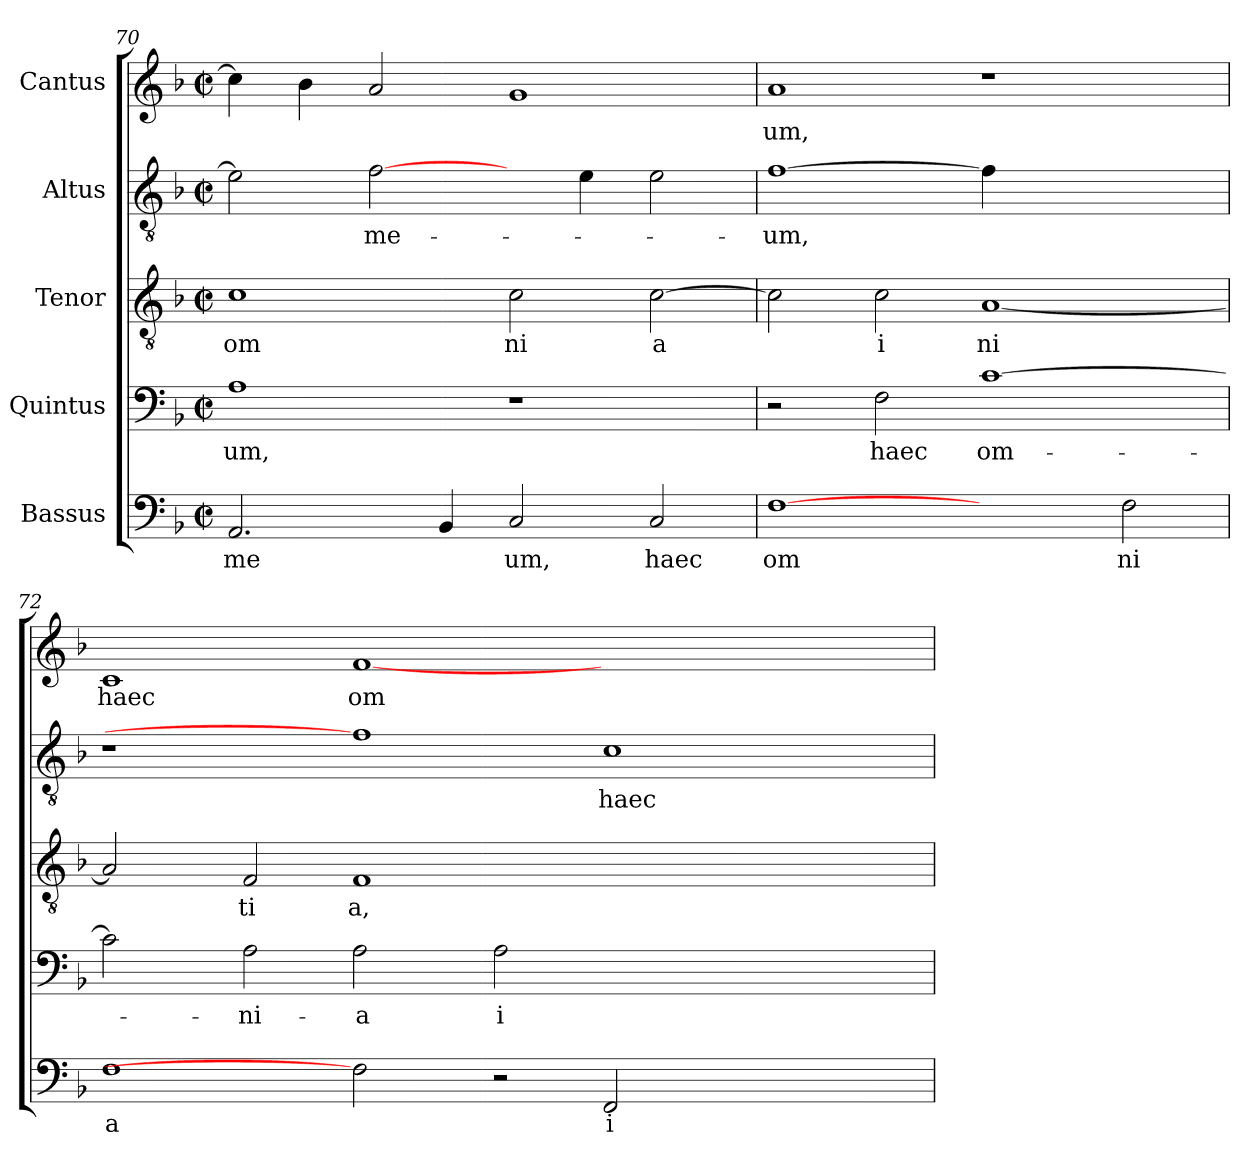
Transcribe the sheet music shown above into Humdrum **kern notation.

**kern	**text	**kern	**text	**kern	**text	**kern	**text	**kern	**text
*part5	*part5	*part4	*part4	*part3	*part3	*part2	*part2	*part1	*part1
*staff5	*staff5	*staff4	*staff4	*staff3	*staff3	*staff2	*staff2	*staff1	*staff1
*I"Bassus	*	*I"Quintus	*	*I"Tenor	*	*I"Altus	*	*I"Cantus	*
*clefF4	*	*clefF4	*	*clefGv2	*	*clefGv2	*	*clefG2	*
*k[b-]	*	*k[b-]	*	*k[b-]	*	*k[b-]	*	*k[b-]	*
*F:	*	*F:	*	*F:	*	*F:	*	*F:	*
*M2/2	*	*M2/2	*	*M2/2	*	*M2/2	*	*M2/2	*
*met(c|)	*	*met(c|)	*	*met(c|)	*	*met(c|)	*	*met(c|)	*
=70	=70	=70	=70	=70	=70	=70	=70	=70	=70
!	!LO:LY:b	!	!LO:LY:b:cj	!	!LO:LY:b:cj	!	!	!	!
2.AA/	me	1A	-um,	1c	om	2e\]	.	4cc\]	.
.	.	.	.	.	.	.	.	4b-\	.
!	!	!	!	!	!	!	!LO:LY:b	!	!
.	.	.	.	.	.	[2f\	me-	2a/	.
4BB-/	.	.	.	.	.	.	.	.	.
!	!LO:LY:b:cj	!	!	!	!LO:LY:b:cj	!	!	!	!
2C/	um,	1r	.	2c\	ni	4ryy	.	1g	.
.	.	.	.	.	.	4e\	.	.	.
!	!LO:LY:b:cj	!	!	!	!LO:LY:b:cj	!	!	!	!
2C/	haec	.	.	[>2c\	a	2e\	.	.	.
=71	=71	=71	=71	=71	=71	=71	=71	=71	=71
!	!LO:LY:b:cj	!	!	!	!	!	!LO:LY:b:cj	!	!LO:LY:b:cj
[1F	om	2r	.	2c\]	.	[1f	-um,	1a	um,
!	!	!	!LO:LY:b:cj	!	!LO:LY:b:cj	!	!	!	!
.	.	2F\	haec	2c\	i	.	.	.	.
!	!	!	!LO:LY:b:cj	!	!LO:LY:b:cj	!	!	!	!
2ryy	.	[>1c	om-	[>1A	ni	4f\]	.	1r	.
.	.	.	.	.	.	2.ryy	.	.	.
!	!LO:LY:b:cj	!	!	!	!	!	!	!	!
2F\	ni	.	.	.	.	.	.	.	.
!!LO:PB:g=z
=72	=72	=72	=72	=72	=72	=72	=72	=72	=72
!	!LO:LY:b:cj	!	!	!	!	!	!	!	!LO:LY:b:cj
*	*	*^	*	*^	*	*	*	*	*
1F	a	2c\]	32.ryy	.	2A/]	16ryy	.	1r	.	1c	haec
.	.	.	1ryy	.	.	.	.	.	.	.	.
.	.	.	.	.	.	1ryy	.	.	.	.	.
!	!	!	!	!LO:LY:b:cj	!	!	!LO:LY:b:cj	!	!	!	!
.	.	2A\	.	-ni-	2F/	.	ti	.	.	.	.
!	!	!	!	!LO:LY:b:cj	!	!	!LO:LY:b:cj	!	!	!	!LO:LY:b:cj
2F]	.	2A\	.	-a	1F	.	a,	1f]	.	[<1f	om-
.	.	.	1ryy	.	.	.	.	.	.	.	.
.	.	.	.	.	.	1ryy	.	.	.	.	.
!	!	!	!	!LO:LY:b:cj	!	!	!	!	!	!	!
2r	.	2A\	.	i-	.	.	.	.	.	.	.
!	!LO:LY:b:cj	!	!	!	!	!	!	!	!LO:LY:b:cj	!	!
2FF/	i	1ryy	.	.	1ryy	.	.	1c	haec	1ryy	.
.	.	.	2ryy	.	.	.	.	.	.	.	.
.	.	.	.	.	.	2...ryy	.	.	.	.	.
2ryy	.	.	.	.	.	.	.	.	.	.	.
.	.	.	4ryy	.	.	.	.	.	.	.	.
.	.	.	8ryy	.	.	.	.	.	.	.	.
.	.	.	16ryy	.	.	.	.	.	.	.	.
.	.	.	64ryy	.	.	.	.	.	.	.	.
*	*	*v	*v	*	*	*	*	*	*	*	*
*	*	*	*	*v	*v	*	*	*	*	*
=	=	=	=	=	=	=	=	=	=
*-	*-	*-	*-	*-	*-	*-	*-	*-	*-
